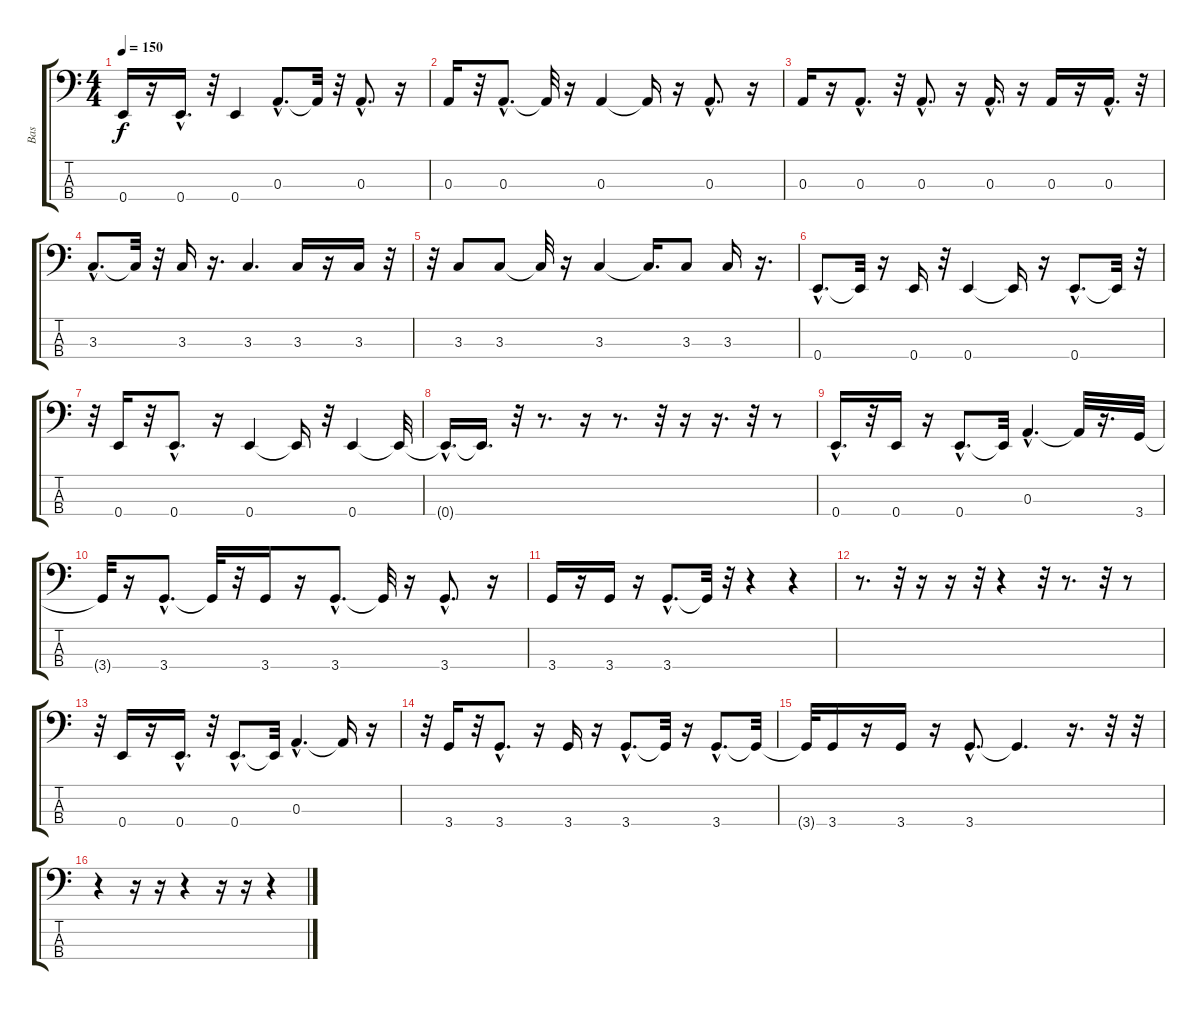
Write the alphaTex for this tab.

\track ("Bas" "Bas") {instrument electricbassfinger}
\staff {score tabs}
\tuning (G2 D2 A1 E1) {hide}
\ts (4 4)
\tempo 150
\clef f4
\ks c
0.4.16{dy f} r.16 0.4{hac}.16{d} r.32 0.4.4 0.3{hac}.8{d} 0.3{t}.32 r.32 0.3{hac}.8{d} r.16 |
0.3.16 r.32 0.3{hac}.8{d} 0.3{t}.32 r.16 0.3.4 0.3{t}.16 r.16 0.3{hac}.8{d} r.16 |
0.3.16 r.16 0.3{hac}.8{d} r.32 0.3{hac}.8{d} r.16 0.3{hac}.16{d} r.16 0.3.16 r.16 0.3{hac}.16{d} r.32 |
3.3{hac}.8{d} 3.3{t}.32 r.32 3.3.16 r.16{d} 3.3.4{d} 3.3.16 r.16 3.3.16 r.32 |
r.32 3.3.8 3.3.8 3.3{t}.32 r.16 3.3.4 3.3{t}.16{d} 3.3.8 3.3.16 r.16{d} |
0.4{hac}.8{d} 0.4{t}.32 r.16 0.4.16 r.32 0.4.4 0.4{t}.16 r.16 0.4{hac}.8{d} 0.4{t}.32 r.32 |
r.32 0.4.16 r.32 0.4{hac}.8{d} r.16 0.4.4 0.4{t}.16 r.32 0.4.4 0.4{t}.32 |
0.4{hac t}.16{d} 0.4{t}.16{d} r.32 r.8{d} r.16 r.8{d} r.32 r.16 r.16{d} r.32 r.8 |
0.4{hac}.16{d} r.32 0.4.16 r.16 0.4{hac}.8{d} 0.4{t}.32 0.3{hac}.4{d} 0.3{t}.32 r.16{d} 3.4.32 |
3.4{t}.32 r.16 3.4{hac}.8{d} 3.4{t}.32 r.32 3.4.16 r.16 3.4{hac}.8{d} 3.4{t}.32 r.16 3.4{hac}.8{d} r.16 |
3.4.16 r.16 3.4.16 r.16 3.4{hac}.8{d} 3.4{t}.32 r.32 r.4 r.4 |
r.8{d} r.32 r.16 r.16 r.32 r.4 r.32 r.8{d} r.32 r.8 |
r.32 0.4.16 r.16 0.4{hac}.16{d} r.32 0.4{hac}.8{d} 0.4{t}.32 0.3{hac}.4{d} 0.3{t}.16 r.16 |
r.32 3.4.16 r.32 3.4{hac}.8{d} r.16 3.4.16 r.16 3.4{hac}.8{d} 3.4{t}.32 r.16 3.4{hac}.8{d} 3.4{t}.32 |
3.4{t}.32 3.4.16 r.16 3.4.16 r.16 3.4{hac}.8{d} 3.4{t}.4{d} r.16{d} r.32 r.32 |
r.4 r.16 r.16 r.4 r.16 r.16 r.4
